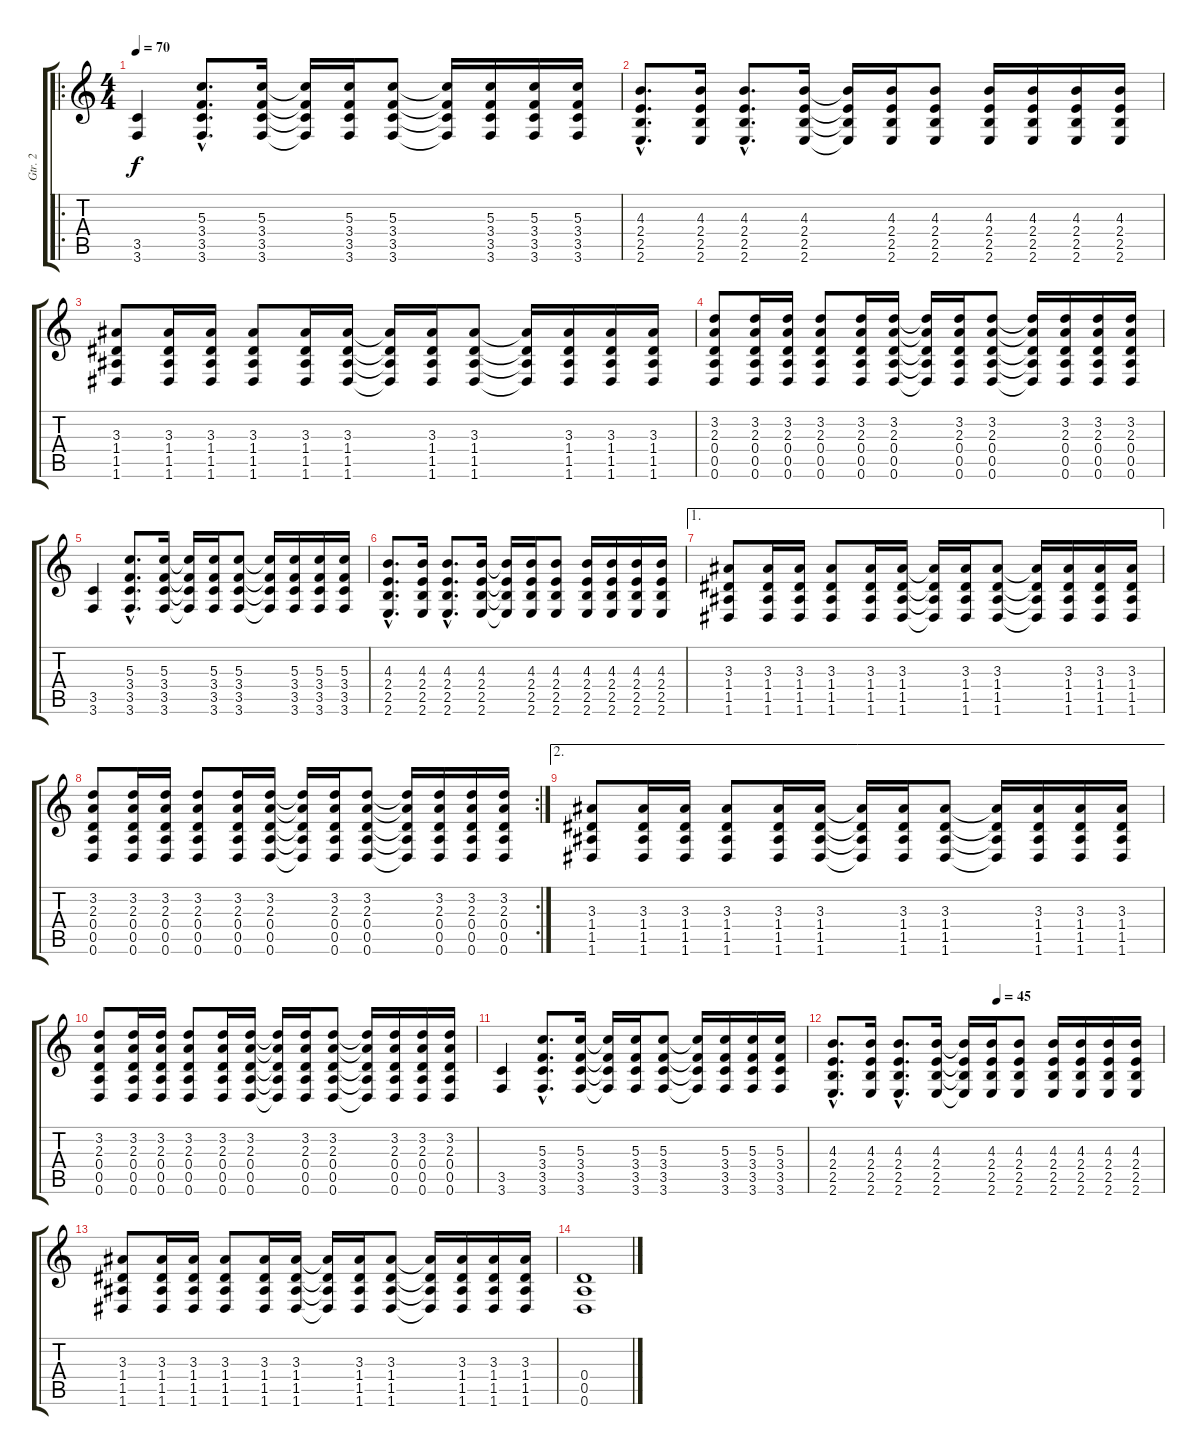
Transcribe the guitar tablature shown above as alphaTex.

\track ("Gtr. 2" "Gtr. 2") {instrument electricguitarclean}
\staff {score tabs}
\tuning (E4 B3 G3 D3 A2 D2) {hide}
\ro
\ts (4 4)
\tempo 70
\clef g2
\ks c
(3.5 3.6).4{dy f} (5.3{hac} 3.4{hac} 3.5{hac} 3.6{hac}).8{d} (5.3 3.4 3.5 3.6).16 (5.3{t} 3.4{t} 3.5{t} 3.6{t}).16 (5.3 3.4 3.5 3.6).16 (5.3 3.4 3.5 3.6).8 (5.3{t} 3.4{t} 3.5{t} 3.6{t}).16 (5.3 3.4 3.5 3.6).16 (5.3 3.4 3.5 3.6).16 (5.3 3.4 3.5 3.6).16 |
(4.3{hac} 2.4{hac} 2.5{hac} 2.6{hac}).8{d} (4.3 2.4 2.5 2.6).16 (4.3{hac} 2.4{hac} 2.5{hac} 2.6{hac}).8{d} (4.3 2.4 2.5 2.6).16 (4.3{t} 2.4{t} 2.5{t} 2.6{t}).16 (4.3 2.4 2.5 2.6).16 (4.3 2.4 2.5 2.6).8 (4.3 2.4 2.5 2.6).16 (4.3 2.4 2.5 2.6).16 (4.3 2.4 2.5 2.6).16 (4.3 2.4 2.5 2.6).16 |
(3.3 1.4 1.5 1.6).8 (3.3 1.4 1.5 1.6).16 (3.3 1.4 1.5 1.6).16 (3.3 1.4 1.5 1.6).8 (3.3 1.4 1.5 1.6).16 (3.3 1.4 1.5 1.6).16 (3.3{t} 1.4{t} 1.5{t} 1.6{t}).16 (3.3 1.4 1.5 1.6).16 (3.3 1.4 1.5 1.6).8 (3.3{t} 1.4{t} 1.5{t} 1.6{t}).16 (3.3 1.4 1.5 1.6).16 (3.3 1.4 1.5 1.6).16 (3.3 1.4 1.5 1.6).16 |
(3.2 2.3 0.4 0.5 0.6).8 (3.2 2.3 0.4 0.5 0.6).16 (3.2 2.3 0.4 0.5 0.6).16 (3.2 2.3 0.4 0.5 0.6).8 (3.2 2.3 0.4 0.5 0.6).16 (3.2 2.3 0.4 0.5 0.6).16 (3.2{t} 2.3{t} 0.4{t} 0.5{t} 0.6{t}).16 (3.2 2.3 0.4 0.5 0.6).16 (3.2 2.3 0.4 0.5 0.6).8 (3.2{t} 2.3{t} 0.4{t} 0.5{t} 0.6{t}).16 (3.2 2.3 0.4 0.5 0.6).16 (3.2 2.3 0.4 0.5 0.6).16 (3.2 2.3 0.4 0.5 0.6).16 |
(3.5 3.6).4 (5.3{hac} 3.4{hac} 3.5{hac} 3.6{hac}).8{d} (5.3 3.4 3.5 3.6).16 (5.3{t} 3.4{t} 3.5{t} 3.6{t}).16 (5.3 3.4 3.5 3.6).16 (5.3 3.4 3.5 3.6).8 (5.3{t} 3.4{t} 3.5{t} 3.6{t}).16 (5.3 3.4 3.5 3.6).16 (5.3 3.4 3.5 3.6).16 (5.3 3.4 3.5 3.6).16 |
(4.3{hac} 2.4{hac} 2.5{hac} 2.6{hac}).8{d} (4.3 2.4 2.5 2.6).16 (4.3{hac} 2.4{hac} 2.5{hac} 2.6{hac}).8{d} (4.3 2.4 2.5 2.6).16 (4.3{t} 2.4{t} 2.5{t} 2.6{t}).16 (4.3 2.4 2.5 2.6).16 (4.3 2.4 2.5 2.6).8 (4.3 2.4 2.5 2.6).16 (4.3 2.4 2.5 2.6).16 (4.3 2.4 2.5 2.6).16 (4.3 2.4 2.5 2.6).16 |
\ae 1
(3.3 1.4 1.5 1.6).8 (3.3 1.4 1.5 1.6).16 (3.3 1.4 1.5 1.6).16 (3.3 1.4 1.5 1.6).8 (3.3 1.4 1.5 1.6).16 (3.3 1.4 1.5 1.6).16 (3.3{t} 1.4{t} 1.5{t} 1.6{t}).16 (3.3 1.4 1.5 1.6).16 (3.3 1.4 1.5 1.6).8 (3.3{t} 1.4{t} 1.5{t} 1.6{t}).16 (3.3 1.4 1.5 1.6).16 (3.3 1.4 1.5 1.6).16 (3.3 1.4 1.5 1.6).16 |
\rc 2
(3.2 2.3 0.4 0.5 0.6).8 (3.2 2.3 0.4 0.5 0.6).16 (3.2 2.3 0.4 0.5 0.6).16 (3.2 2.3 0.4 0.5 0.6).8 (3.2 2.3 0.4 0.5 0.6).16 (3.2 2.3 0.4 0.5 0.6).16 (3.2{t} 2.3{t} 0.4{t} 0.5{t} 0.6{t}).16 (3.2 2.3 0.4 0.5 0.6).16 (3.2 2.3 0.4 0.5 0.6).8 (3.2{t} 2.3{t} 0.4{t} 0.5{t} 0.6{t}).16 (3.2 2.3 0.4 0.5 0.6).16 (3.2 2.3 0.4 0.5 0.6).16 (3.2 2.3 0.4 0.5 0.6).16 |
\ae 2
(3.3 1.4 1.5 1.6).8 (3.3 1.4 1.5 1.6).16 (3.3 1.4 1.5 1.6).16 (3.3 1.4 1.5 1.6).8 (3.3 1.4 1.5 1.6).16 (3.3 1.4 1.5 1.6).16 (3.3{t} 1.4{t} 1.5{t} 1.6{t}).16 (3.3 1.4 1.5 1.6).16 (3.3 1.4 1.5 1.6).8 (3.3{t} 1.4{t} 1.5{t} 1.6{t}).16 (3.3 1.4 1.5 1.6).16 (3.3 1.4 1.5 1.6).16 (3.3 1.4 1.5 1.6).16 |
(3.2 2.3 0.4 0.5 0.6).8 (3.2 2.3 0.4 0.5 0.6).16 (3.2 2.3 0.4 0.5 0.6).16 (3.2 2.3 0.4 0.5 0.6).8 (3.2 2.3 0.4 0.5 0.6).16 (3.2 2.3 0.4 0.5 0.6).16 (3.2{t} 2.3{t} 0.4{t} 0.5{t} 0.6{t}).16 (3.2 2.3 0.4 0.5 0.6).16 (3.2 2.3 0.4 0.5 0.6).8 (3.2{t} 2.3{t} 0.4{t} 0.5{t} 0.6{t}).16 (3.2 2.3 0.4 0.5 0.6).16 (3.2 2.3 0.4 0.5 0.6).16 (3.2 2.3 0.4 0.5 0.6).16 |
(3.5 3.6).4 (5.3{hac} 3.4{hac} 3.5{hac} 3.6{hac}).8{d} (5.3 3.4 3.5 3.6).16 (5.3{t} 3.4{t} 3.5{t} 3.6{t}).16 (5.3 3.4 3.5 3.6).16 (5.3 3.4 3.5 3.6).8 (5.3{t} 3.4{t} 3.5{t} 3.6{t}).16 (5.3 3.4 3.5 3.6).16 (5.3 3.4 3.5 3.6).16 (5.3 3.4 3.5 3.6).16 |
\tempo (45 0.5)
(4.3{hac} 2.4{hac} 2.5{hac} 2.6{hac}).8{d} (4.3 2.4 2.5 2.6).16 (4.3{hac} 2.4{hac} 2.5{hac} 2.6{hac}).8{d} (4.3 2.4 2.5 2.6).16 (4.3{t} 2.4{t} 2.5{t} 2.6{t}).16 (4.3 2.4 2.5 2.6).16 (4.3 2.4 2.5 2.6).8 (4.3 2.4 2.5 2.6).16 (4.3 2.4 2.5 2.6).16 (4.3 2.4 2.5 2.6).16 (4.3 2.4 2.5 2.6).16 |
(3.3 1.4 1.5 1.6).8 (3.3 1.4 1.5 1.6).16 (3.3 1.4 1.5 1.6).16 (3.3 1.4 1.5 1.6).8 (3.3 1.4 1.5 1.6).16 (3.3 1.4 1.5 1.6).16 (3.3{t} 1.4{t} 1.5{t} 1.6{t}).16 (3.3 1.4 1.5 1.6).16 (3.3 1.4 1.5 1.6).8 (3.3{t} 1.4{t} 1.5{t} 1.6{t}).16 (3.3 1.4 1.5 1.6).16 (3.3 1.4 1.5 1.6).16 (3.3 1.4 1.5 1.6).16 |
(0.4 0.5 0.6).1
